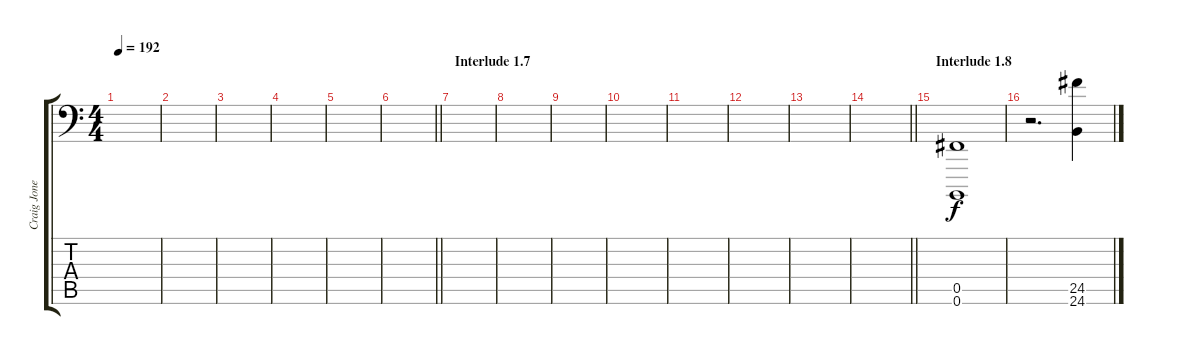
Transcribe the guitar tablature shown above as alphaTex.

\track ("Craig Jones" "Craig Jone") {instrument lead2sawtooth}
\staff {score tabs}
\tuning (Db6 Ab3 E3 B2 Gb2 B0) {hide}
\ts (4 4)
\tempo 192
\clef f4
\ks c
|
|
|
|
|
\barLineRight lightlight
|
\section ("" "Interlude 1.7")
|
|
|
|
|
|
|
\barLineRight lightlight
|
\section ("" "Interlude 1.8")
(0.5 0.6).1{dy f volume 9 instrument applause} |
r.2{d} (24.5 24.6).4
